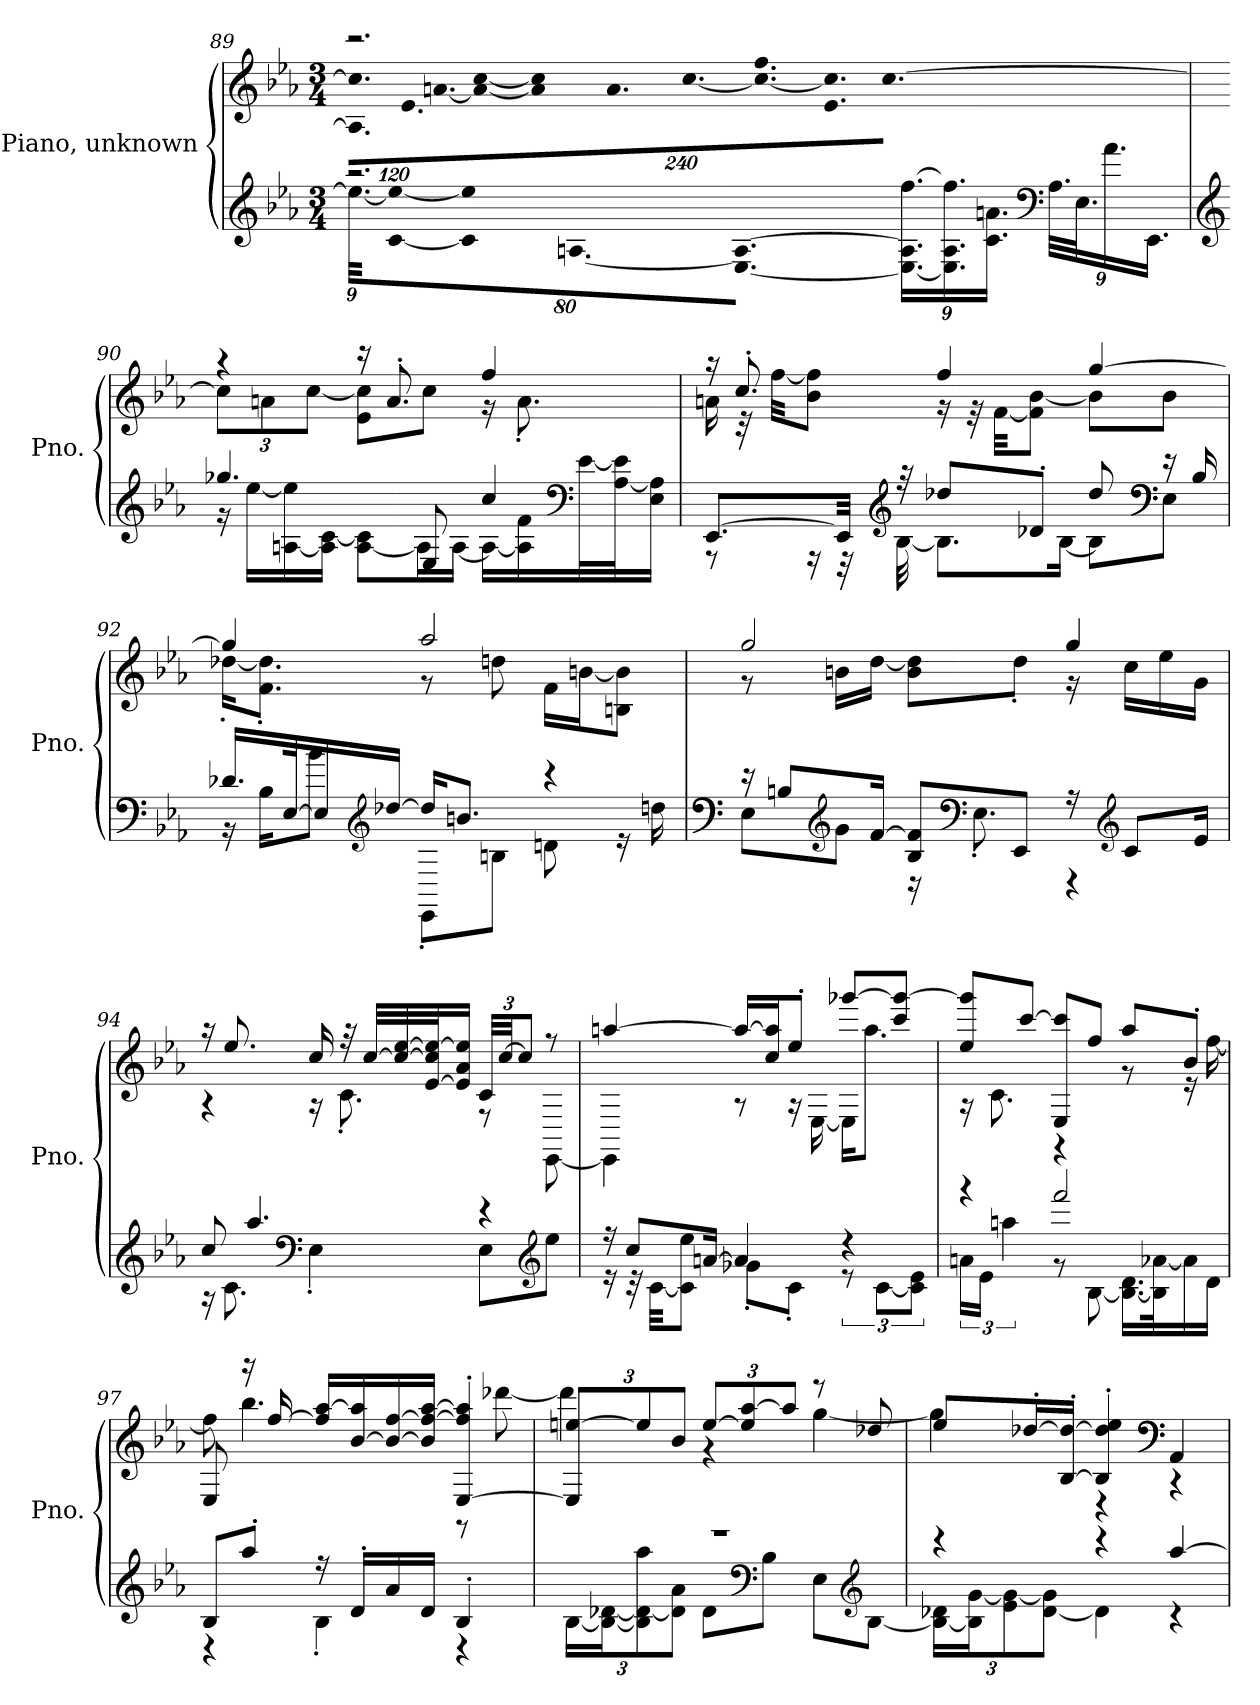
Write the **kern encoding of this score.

**kern	**kern
*part1	*part1
*staff2	*staff1
*I"Piano, unknown	*
*I'Pno.	*
!!LO:LB:g=z
*clefG2	*clefG2
*k[b-e-a-]	*k[b-e-a-]
*M3/4	*M3/4
=89	=89
*^	*^
*	*Xbrackettup	*	*Xbrackettup
!	!	!	!LO:N:vis=32.
2.r	36.ee-\KKL_	2.r	1920%103A\] 1920%103cc\]LLL
!	!LO:N:vis=8	!	!
.	[640%71c\ 640%71ee-\_	.	.
!	!	!	!LO:N:vis=32.
.	.	.	1920%103e-\
!	!	!	!LO:N:vis=32.
.	.	.	[1920%103an\JJ
!	!LO:N:vis=64	!	!
.	640%9c\] 640%9ee-\]KLL	.	.
!	!	!	!LO:N:vis=8
.	.	.	960%137a\_ [960%137cc\
.	[36.An\	.	.
.	[36.E-\ 36.A\_JJJ	.	.
.	18.E-\_ 18.A\] [18.ff\LL	.	.
!	!	!	!LO:N:vis=64
.	.	.	960%17a\] 960%17cc\]KKL
!	!	!	!LO:N:vis=16.
.	.	.	960%103a\
.	18.E-\] 18.A\ 18.ff\]	.	.
.	18.c\ 18.an\JJ	.	.
!	!	!	!LO:N:vis=32.
.	.	.	[1920%103cc\L
!	!	!	!LO:N:vis=32.
.	.	.	1920%103cc\_ 1920%103ff\J
*clefF4	*	*	*
.	36.A\LLL	.	.
!	!	!	!LO:N:vis=16.
.	.	.	960%103e-\ 960%103cc\]
.	36.E-\J	.	.
.	18.a\	.	.
!	!	!	!LO:N:vis=16.
.	.	.	[960%103cc\JJ
.	18.EE-\JJ	.	.
1920ryy	1920ryy	1920ryy	.
!!LO:LB:g=z	!!
=90	=90	=90	=90
*clefG2	*	*	*
4.gg-X/	16r	4r	12cc\L]
.	[16ee-\LL	.	.
.	.	.	12an\
.	[16An\ 16ee-\]	.	.
.	.	.	[12cc\J
.	16A\] [16c\JJ	.	.
.	[8A\ 8c\]L	16r	8e-\ 8cc\]L
.	.	8.a'/	.
8E-/	16A\L]	.	8cc\J
.	[16A\JJ	.	.
4cc/	16A\LL_	4ff/	16r
.	16A\] 16f\	.	8.a'\
*clefF4	*	*	*
.	[32e-\L	.	.
.	[32A\ 32e-\]J	.	.
.	16E-\ 16A\]JJ	.	.
=91	=91	=91	=91
[8.EE-/L	8r	16r	16an\
.	.	8.cc'/	32r
.	.	.	[32ff\KKL
.	16r	.	8b-\ 8ff\]J
32EE-/Jkk]	32r	.	.
*clefG2	*	*	*
32r	[32B-\	.	.
8dd-X/L	8.B-\L]	4ff/	16r
.	.	.	32r
.	.	.	[32f\KKL
8d-X'/J	.	.	8f\] [8b-\J
.	[16B-\Jk	.	.
8dd-/	8B-\L]	[4gg/	8b-\L]
*clefF4	*	*	*
16r	8E-\J	.	8b-\J
16B-/	.	.	.
!!LO:LB:g=z	!!
=92	=92	=92	=92
16.d-X/LL	16r	4gg/]	[16dd-X'\KL
.	16B-\KL	.	8.f\' 8.dd-\]'J
[32E-/K	.	.	.
16E-/]	8b-\J	.	.
*clefG2	*	*	*
[16dd-X/JJ	.	.	.
16dd-/KL]	8EE-'\L	2aa-/	8r
8.bn/J	.	.	.
.	8Bn\J	.	8ddn\
4r	8dn\	.	16f\LL
.	.	.	[16bn\J
.	16r	.	8Bn\ 8b\]J
.	16ddn\	.	.
=93	=93	=93	=93
*clefF4	*	*	*
16r	8E-\L	2gg/	8r
8Bn/L	.	.	.
*clefG2	*	*	*
.	8g\J	.	16bn\LL
[16f/Jk	.	.	[16dd\JJ
8B/ 8f/]L	16r	.	8b\ 8dd\]L
*clefF4	*	*	*
.	8.E-'\	.	.
8EE-/J	.	.	8dd'\J
16r	4r	4gg/	16r
*clefG2	*	*	*
8c/L	.	.	16cc\LL
.	.	.	16ee-\
16e-/Jk	.	.	16g\JJ
!!LO:LB:g=z	!!
=94	=94	=94	=94
8cc/	16r	16r	4r
.	8.c\	8.ee-/	.
4.aa-/	.	.	.
*clefF4	*	*	*
.	4E-'\	16cc/	16r
.	.	32r	8.c'\
.	.	[32cc/LLL	.
.	.	32cc/_ [32ee-/	.
.	.	[32e-/ 32cc/] 32ee-/_J	.
.	.	16e-/] 16a-/ 16ee-/]JJ	.
4r	8E-\L	48c/LLL	8r
.	.	[48cc/JJ	.
.	.	12cc/J]	.
*clefG2	*	*	*
.	8ee-\J	8r	[8EE-\
=95	=95	=95	=95
16r	16r	[4aan/	4EE-\]
8cc/L	32r	.	.
.	[32c\KKL	.	.
.	8c\] 8ee-\J	.	.
[16an/Jk	.	.	.
4a/]	8g-X'\L	16aa/LL_	8r
.	.	16cc/ 16aa/]J	.
.	8c'\J	8ee-'/J	16r
.	.	.	[16E-\
*	*brackettup	*	*
4r	12r	[8ggg-X/L	16E-\KL]
.	.	.	8.aa\J
.	[12c\L	.	.
.	.	8ccc/ 8ggg-/_J	.
.	12c\] 12e-\J	.	.
!!LO:LB:g=z	!!
=96	=96	=96	=96
4r	24an\LL	8ee-/ 8ggg-/]L	16r
.	24e-\JJ	.	.
.	.	.	8.c\
.	6aan\	.	.
.	.	[8ccc/J	.
2fff/	8r	8E-/ 8ccc/]L	4r
.	[8B-\	8ff/J	.
.	16.B-\_ 16.d\LL	8aa-/L	8r
.	32B-\] [32a-X\K	.	.
.	16a-\]	8b-'/J	16r
.	16d\JJ	.	[16ff\
=97	=97	=97	=97
8B-/L	4r	8E-/	8ff\]
8aa-'/J	.	16r	4.bb-\
.	.	[16ff/	.
16r	4B-'\	16ff/] [16aa-/LL	.
16d'/LL	.	[16b-/ 16aa-/]	.
16a-/	.	16b-/_ [16ff/	.
16d/JJ	.	16b-/] 16ff/_ [16aa-/JJ	.
4B-'/	4r	[4E-/' 4ff/]' 4aa-/]'	8r
.	.	.	[8ddd-X\
!!LO:PB:g=z	!!
=98	=98	=98	=98
*	*Xbrackettup	*	*
2.r	[24B-\LL	12E-/] [12een/L	4ddd-\]
.	24B-\_ [24d-X\J	.	.
.	12B-\] 12d-\_ 12aa-\	12ee/]	.
.	12d-\] 12a-\J	12b-/J	.
.	8d-\L	[12ee/L	4r
.	.	12ee/] [12aa-/	.
*clefF4	*	*	*
.	8B-\J	.	.
.	.	12aa-/J]	.
.	8E-\L	8r	[4gg\
*clefG2	*	*	*
.	[8B-\J	8dd-X/	.
=99	=99	=99	=99
4r	24B-\_ 24d-X\LL	8ee-/L	4gg\]
.	24B-\] [24g\J	.	.
.	12e-\ 12g\_	.	.
.	.	[16dd-X'/L	.
.	[12d-\ 12g\]J	.	.
.	.	[16B-/' 16dd-/_'JJ	.
4r	4d-\]	4B-/]' 4dd-/]' 4ee-/'	4r
*	*	*clefF4	*
[4aa-/	4r	4AA-/	4r
*v	*v	*	*
*	*v	*v
=	=
*-	*-
